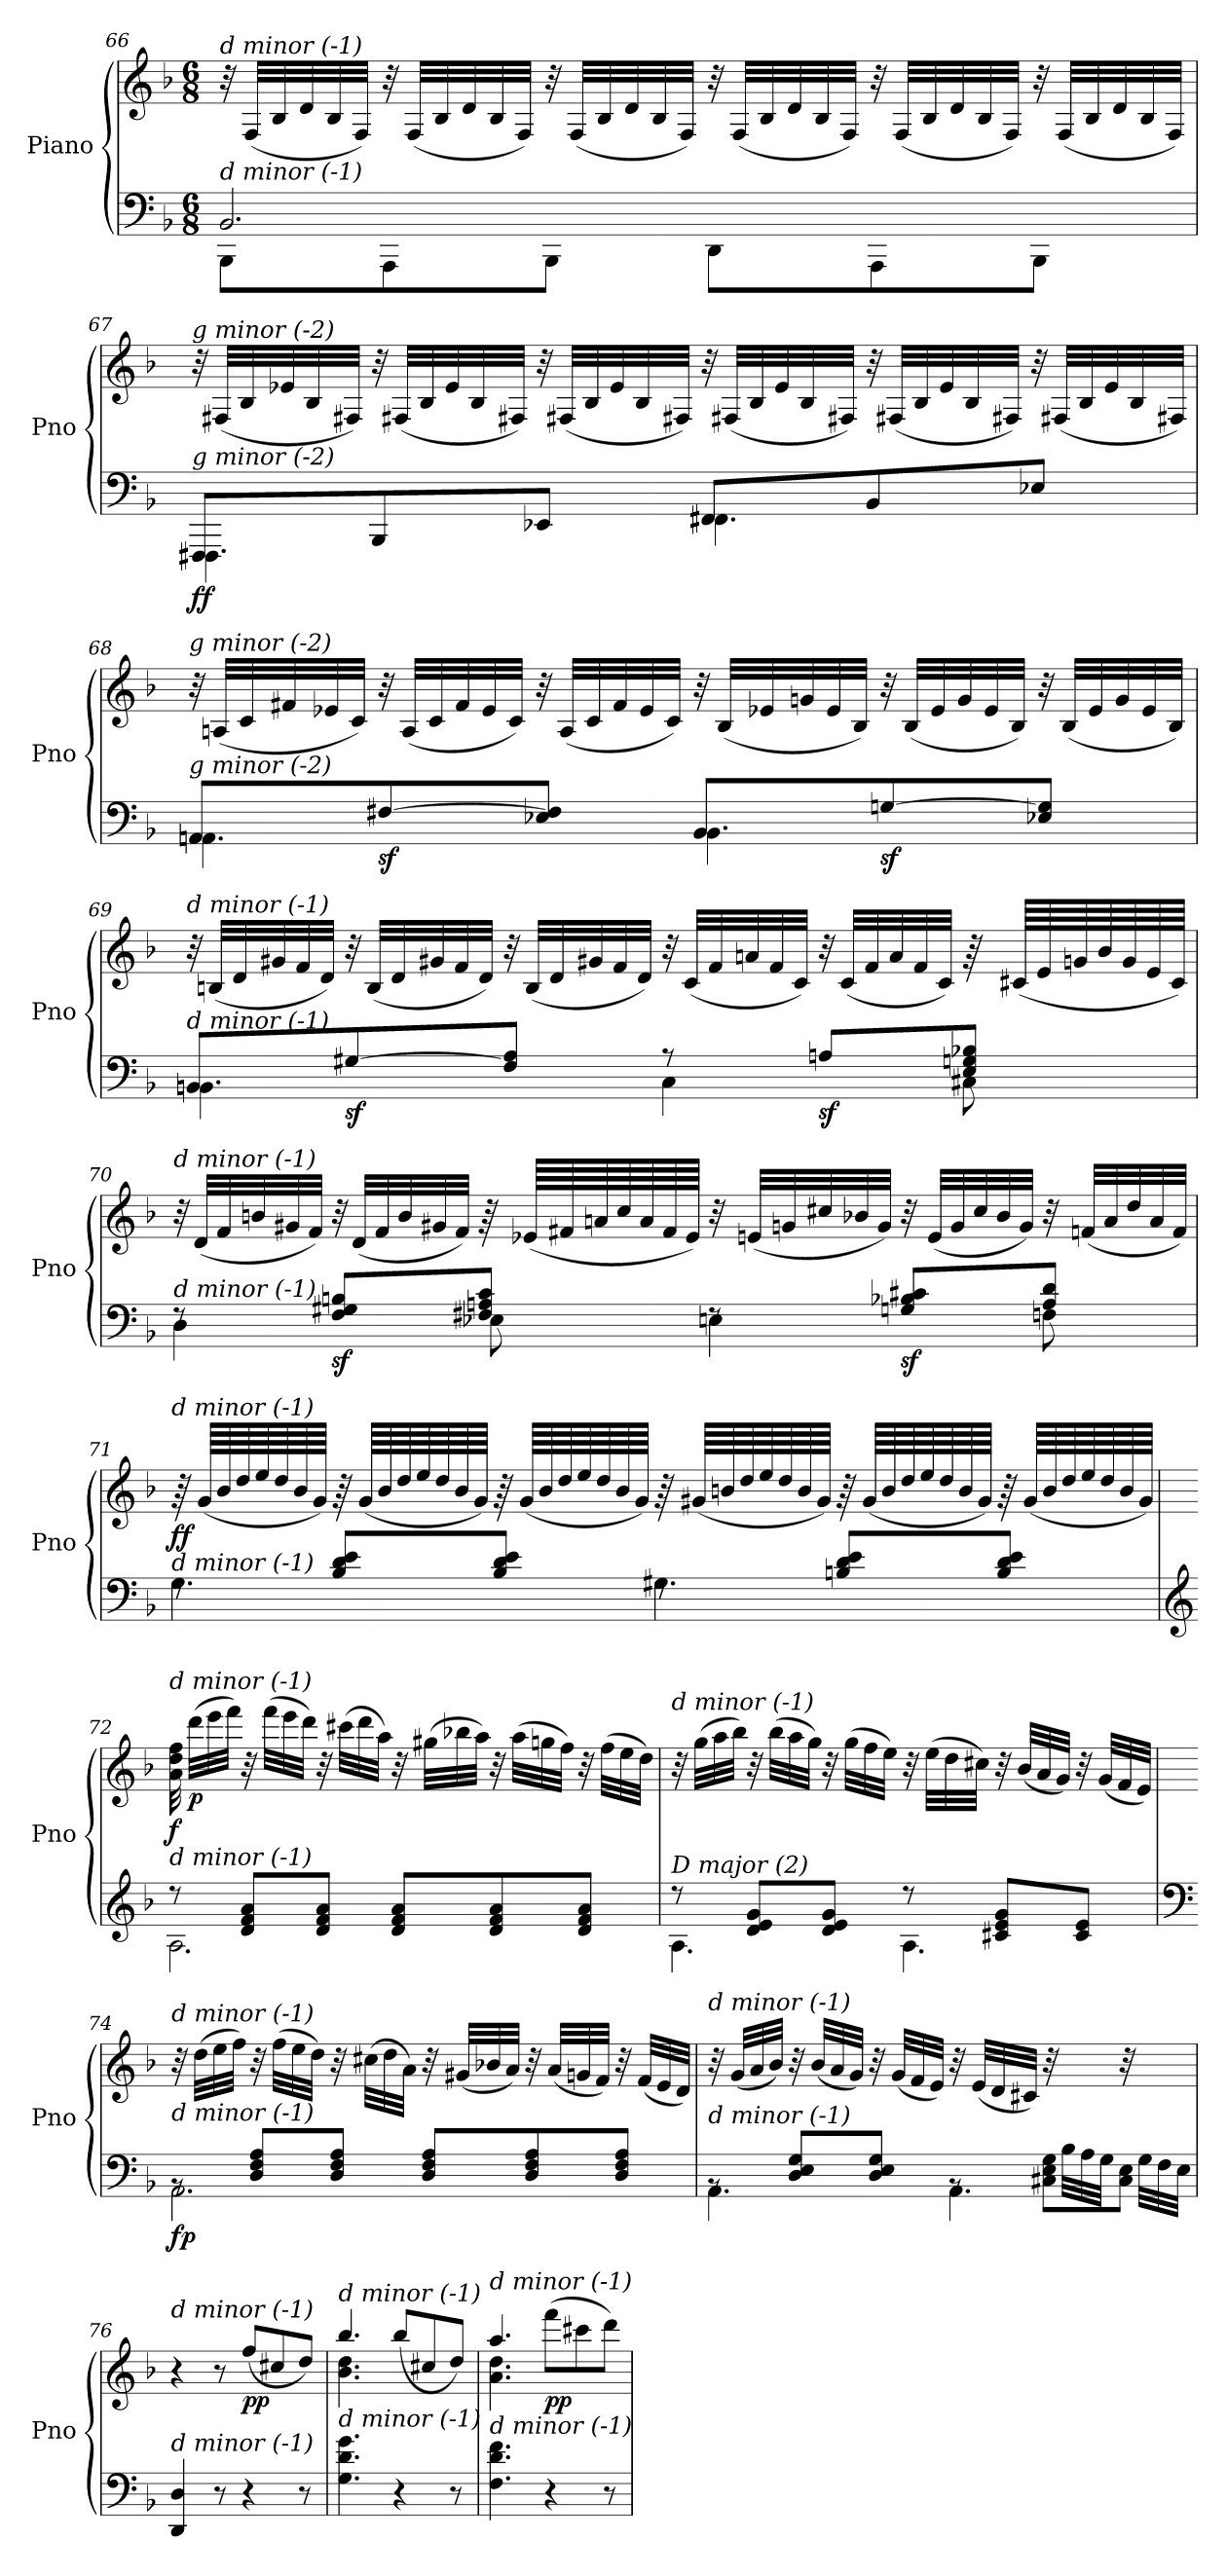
**kern	**kern	**dynam
*part1	*part1	*part1
*staff2	*staff1	*staff1/2
*I"Piano	*	*
*I'Pno	*	*
!!LO:LB:g=z
*clefF4	*clefG2	*
*k[b-]	*k[b-]	*
*M6/8	*M6/8	*
=66	=66	=66
*^	*	*
*	*	*Xtuplet	*
!	!	!LO:TX:i:t=d minor (-1)	!
!LO:TX:i:t=d minor (-1)	!	!	!
!	!	!	!LO:DY:b
2.BB-/	8BBB-\L	48r	other-dynamics
.	.	(48F/LLL	.
.	.	48B-/	.
.	.	48d/	.
.	.	48B-/	.
.	.	48F/JJJ)	.
.	8AAA\	48r	.
.	.	(48F/LLL	.
.	.	48B-/	.
.	.	48d/	.
.	.	48B-/	.
.	.	48F/JJJ)	.
.	8BBB-\J	48r	.
.	.	(48F/LLL	.
.	.	48B-/	.
.	.	48d/	.
.	.	48B-/	.
.	.	48F/JJJ)	.
.	8DD\L	48r	.
.	.	(48F/LLL	.
.	.	48B-/	.
.	.	48d/	.
.	.	48B-/	.
.	.	48F/JJJ)	.
.	8AAA\	48r	.
.	.	(48F/LLL	.
.	.	48B-/	.
.	.	48d/	.
.	.	48B-/	.
.	.	48F/JJJ)	.
.	8BBB-\J	48r	.
.	.	(48F/LLL	.
.	.	48B-/	.
.	.	48d/	.
.	.	48B-/	.
.	.	48F/JJJ)	.
!!LO:LB:g=z
=67	=67	=67	=67
!	!	!LO:TX:i:t=g minor (-2)	!
!LO:TX:i:t=g minor (-2)	!	!	!
!	!	!	!LO:DY:b=2
!	!	!	!LO:DY:n=1:b
8FFF#Xi/L	4.FFF#Xi\	48r	f f
.	.	(48F#Xi/LLL	.
.	.	48B-/	.
.	.	48e-X/	.
.	.	48B-/	.
.	.	48F#Xi/JJJ)	.
8BBB-/	.	48r	.
.	.	(48F#Xi/LLL	.
.	.	48B-/	.
.	.	48e-/	.
.	.	48B-/	.
.	.	48F#Xi/JJJ)	.
8EE-X/J	.	48r	.
.	.	(48F#Xi/LLL	.
.	.	48B-/	.
.	.	48e-/	.
.	.	48B-/	.
.	.	48F#Xi/JJJ)	.
8FF#Xi/L	4.FF#Xi\	48r	.
.	.	(48F#Xi/LLL	.
.	.	48B-/	.
.	.	48e-/	.
.	.	48B-/	.
.	.	48F#Xi/JJJ)	.
8BB-/	.	48r	.
.	.	(48F#Xi/LLL	.
.	.	48B-/	.
.	.	48e-/	.
.	.	48B-/	.
.	.	48F#Xi/JJJ)	.
8E-X/J	.	48r	.
.	.	(48F#Xi/LLL	.
.	.	48B-/	.
.	.	48e-/	.
.	.	48B-/	.
.	.	48F#Xi/JJJ)	.
!!LO:PB:g=z
=68	=68	=68	=68
!	!	!LO:TX:i:t=g minor (-2)	!
!LO:TX:i:t=g minor (-2)	!	!	!
8AAn/L	4.AAn\	48r	.
.	.	(48An/LLL	.
.	.	48c/	.
.	.	48f#X/	.
.	.	48e-X/	.
.	.	48c/JJJ)	.
!	!	!	!LO:DY:b=2
[8F#X/	.	48r	sf
.	.	(48A/LLL	.
.	.	48c/	.
.	.	48f#/	.
.	.	48e-/	.
.	.	48c/JJJ)	.
8E-X/ 8F#/]J	.	48r	.
.	.	(48A/LLL	.
.	.	48c/	.
.	.	48f#/	.
.	.	48e-/	.
.	.	48c/JJJ)	.
8BB-/L	4.BB-\	48r	.
.	.	(48B-/LLL	.
.	.	48e-X/	.
.	.	48gn/	.
.	.	48e-/	.
.	.	48B-/JJJ)	.
!	!	!	!LO:DY:b=2
[8Gn/	.	48r	sf
.	.	(48B-/LLL	.
.	.	48e-/	.
.	.	48g/	.
.	.	48e-/	.
.	.	48B-/JJJ)	.
8E-X/ 8G/]J	.	48r	.
.	.	(48B-/LLL	.
.	.	48e-/	.
.	.	48g/	.
.	.	48e-/	.
.	.	48B-/JJJ)	.
!!LO:LB:g=z
=69	=69	=69	=69
!	!	!LO:TX:i:t=d minor (-1)	!
!LO:TX:i:t=d minor (-1)	!	!	!
8BBn/L	4.BBn\	48r	.
.	.	(48Bn/LLL	.
.	.	48d/	.
.	.	48g#Xi/	.
.	.	48f/	.
.	.	48d/JJJ)	.
!	!	!	!LO:DY:b=2
[8G#Xi/	.	48r	sf
.	.	(48B/LLL	.
.	.	48d/	.
.	.	48g#Xi/	.
.	.	48f/	.
.	.	48d/JJJ)	.
8F/ 8A-/]J	.	48r	.
.	.	(48B/LLL	.
.	.	48d/	.
.	.	48g#Xi/	.
.	.	48f/	.
.	.	48d/JJJ)	.
8r	4C\	48r	.
.	.	(48c/LLL	.
.	.	48f/	.
.	.	48an/	.
.	.	48f/	.
.	.	48c/JJJ)	.
!	!	!	!LO:DY:b=2
8An/L	.	48r	sf
.	.	(48c/LLL	.
.	.	48f/	.
.	.	48a/	.
.	.	48f/	.
.	.	48c/JJJ)	.
8E/ 8G/ 8B-X/J	8C#X\	64r	.
.	.	(64c#X/LLLL	.
.	.	64e/	.
.	.	64g/	.
.	.	64b-/	.
.	.	64g/	.
.	.	64e/	.
.	.	64c#/JJJJ)	.
!!LO:LB:g=z
=70	=70	=70	=70
!	!	!LO:TX:i:t=d minor (-1)	!
!LO:TX:i:t=d minor (-1)	!	!	!
8rF	4D\	48r	.
.	.	(48d/LLL	.
.	.	48f/	.
.	.	48bn/	.
.	.	48g#Xi/	.
.	.	48f/JJJ)	.
!	!	!	!LO:DY:b=2
8F/ 8G#Xi/ 8Bn/L	.	48r	sf
.	.	(48d/LLL	.
.	.	48f/	.
.	.	48b/	.
.	.	48g#Xi/	.
.	.	48f/JJJ)	.
8F#X/ 8An/ 8c/J	8E-X\	64r	.
.	.	(64e-X/LLLL	.
.	.	64f#X/	.
.	.	64an/	.
.	.	64cc/	.
.	.	64a/	.
.	.	64f#/	.
.	.	64e-/JJJJ)	.
8rF	4En\	48r	.
.	.	(48en/LLL	.
.	.	48g/	.
.	.	48cc#X/	.
.	.	48b-X/	.
.	.	48g/JJJ)	.
!	!	!	!LO:DY:b=2
8G/ 8B-X/ 8c#X/L	.	48r	sf
.	.	(48e/LLL	.
.	.	48g/	.
.	.	48cc#/	.
.	.	48b-/	.
.	.	48g/JJJ)	.
8A/ 8d/J	8Fn\	48r	.
.	.	(48fn/LLL	.
.	.	48a/	.
.	.	48dd/	.
.	.	48a/	.
.	.	48f/JJJ)	.
!!LO:LB:g=z
=71	=71	=71	=71
!	!	!LO:TX:i:t=d minor (-1)	!
!LO:TX:i:t=d minor (-1)	!	!	!
!	!	!	!LO:DY:b
8rF	4.G\	64r	ff
.	.	(64g/LLLL	.
.	.	64b-/	.
.	.	64dd/	.
.	.	64ee/	.
.	.	64dd/	.
.	.	64b-/	.
.	.	64g/JJJJ)	.
8B-/ 8d/ 8e/L	.	64r	.
.	.	(64g/LLLL	.
.	.	64b-/	.
.	.	64dd/	.
.	.	64ee/	.
.	.	64dd/	.
.	.	64b-/	.
.	.	64g/JJJJ)	.
8B-/ 8d/ 8e/J	.	64r	.
.	.	(64g/LLLL	.
.	.	64b-/	.
.	.	64dd/	.
.	.	64ee/	.
.	.	64dd/	.
.	.	64b-/	.
.	.	64g/JJJJ)	.
8rF	4.G#X\	64r	.
.	.	(64g#X/LLLL	.
.	.	64bn/	.
.	.	64dd/	.
.	.	64ee/	.
.	.	64dd/	.
.	.	64b/	.
.	.	64g#/JJJJ)	.
8Bn/ 8d/ 8e/L	.	64r	.
.	.	(64g#/LLLL	.
.	.	64b/	.
.	.	64dd/	.
.	.	64ee/	.
.	.	64dd/	.
.	.	64b/	.
.	.	64g#/JJJJ)	.
8B/ 8d/ 8e/J	.	64r	.
.	.	(64g#/LLLL	.
.	.	64b/	.
.	.	64dd/	.
.	.	64ee/	.
.	.	64dd/	.
.	.	64b/	.
.	.	64g#/JJJJ)	.
!!LO:LB:g=z
=72	=72	=72	=72
*clefG2	*	*	*
!	!	!LO:TX:i:t=d minor (-1)	!
!LO:TX:i:t=d minor (-1)	!	!	!
!	!	!	!LO:DY:b
8r	2.A\	32a\ 32dd\ 32ff\	f
!	!	!	!LO:DY:b
.	.	(32ddd\LLL	p
.	.	32eee\	.
.	.	32fff\JJJ)	.
8d/ 8f/ 8a/L	.	32r	.
.	.	(32fff\LLL	.
.	.	32eee\	.
.	.	32ddd\JJJ)	.
8d/ 8f/ 8a/J	.	32r	.
.	.	(32ccc#X\LLL	.
.	.	32ddd\	.
.	.	32aa\JJJ)	.
8d/ 8f/ 8a/L	.	32r	.
.	.	(32gg#X\LLL	.
.	.	32bb-X\	.
.	.	32aa\JJJ)	.
8d/ 8f/ 8a/	.	32r	.
.	.	(32aa\LLL	.
.	.	32ggn\	.
.	.	32ff\JJJ)	.
8d/ 8f/ 8a/J	.	32r	.
.	.	(32ff\LLL	.
.	.	32ee\	.
.	.	32dd\JJJ)	.
!!LO:PB:g=z
=73	=73	=73	=73
!	!	!LO:TX:i:t=d minor (-1)	!
!LO:TX:i:t=D major (2)	!	!	!
8r	4.A\	32r	.
.	.	(32gg\LLL	.
.	.	32aa\	.
.	.	32bb-\JJJ)	.
8d/ 8e/ 8g/L	.	32r	.
.	.	(32bb-\LLL	.
.	.	32aa\	.
.	.	32gg\JJJ)	.
8d/ 8e/ 8g/J	.	32r	.
.	.	(32gg\LLL	.
.	.	32ff\	.
.	.	32ee\JJJ)	.
8r	4.A\	32r	.
.	.	(32ee\LLL	.
.	.	32dd\	.
.	.	32cc#X\JJJ)	.
8c#X/ 8e/ 8g/L	.	32r	.
.	.	(32b-/LLL	.
.	.	32a/	.
.	.	32g/JJJ)	.
8c#/ 8e/J	.	32r	.
.	.	(32g/LLL	.
.	.	32f/	.
.	.	32e/JJJ)	.
=74	=74	=74	=74
*clefF4	*	*	*
!	!	!LO:TX:i:t=d minor (-1)	!
!LO:TX:i:t=d minor (-1)	!	!	!
!	!	!	!LO:DY:b=2
8rBB	2.AA\	32r	fp
.	.	(32dd\LLL	.
.	.	32ee\	.
.	.	32ff\JJJ)	.
8D/ 8F/ 8A/L	.	32r	.
.	.	(32ff\LLL	.
.	.	32ee\	.
.	.	32dd\JJJ)	.
8D/ 8F/ 8A/J	.	32r	.
.	.	(32cc#X\LLL	.
.	.	32dd\	.
.	.	32a\JJJ)	.
8D/ 8F/ 8A/L	.	32r	.
.	.	(32g#X/LLL	.
.	.	32b-X/	.
.	.	32a/JJJ)	.
8D/ 8F/ 8A/	.	32r	.
.	.	(32a/LLL	.
.	.	32gn/	.
.	.	32f/JJJ)	.
8D/ 8F/ 8A/J	.	32r	.
.	.	(32f/LLL	.
.	.	32e/	.
.	.	32d/JJJ)	.
!!LO:LB:g=z
=75	=75	=75	=75
*	*^	*	*
!	!	!	!LO:TX:i:t=d minor (-1)	!
!LO:TX:i:t=d minor (-1)	!	!	!	!
2ryy	8rBB	4.AA\	32r	.
.	.	.	(32g/LLL	.
.	.	.	32a/	.
.	.	.	32b-/JJJ)	.
.	8D/ 8E/ 8G/L	.	32r	.
.	.	.	(32b-/LLL	.
.	.	.	32a/	.
.	.	.	32g/JJJ)	.
.	8D/ 8E/ 8G/J	.	32r	.
.	.	.	(32g/LLL	.
.	.	.	32f/	.
.	.	.	32e/JJJ)	.
.	8rBB	4.AA\	32r	.
.	.	.	(32e/LLL	.
.	.	.	32d/	.
.	.	.	32c#X/JJJ)	.
32ryy	8C#X\ 8E\ 8G\L	.	32r	.
32B-\LLL	.	.	16.ryy	.
32A\	.	.	.	.
32G\JJJ	.	.	.	.
32ryy	8C#\ 8E\J	.	32r	.
32G\LLL	.	.	16.ryy	.
32F\	.	.	.	.
32E\JJJ	.	.	.	.
*v	*v	*v	*	*
=76	=76	=76
!	!LO:TX:i:t=d minor (-1)	!
!LO:TX:i:t=d minor (-1)	!	!
4DD/ 4D/	4r	.
8r	8r	.
!	!	!LO:DY:b
4r	(>8ff/L	pp
.	8cc#X/	.
8r	8dd/J)	.
=77	=77	=77
*^	*^	*
!	!	!LO:TX:i:t=d minor (-1)	!	!
!LO:TX:i:t=d minor (-1)	!	!	!	!
4.ryy	4.G\ 4.d\ 4.g\	4.bb-/	4.b-\ 4.dd\	.
4.ryy	4r	(>8bb-/L	4.ryy	.
.	.	8cc#X/	.	.
.	8r	8dd/J)	.	.
=78	=78	=78	=78	=78
!	!	!LO:TX:i:t=d minor (-1)	!	!
!LO:TX:i:t=d minor (-1)	!	!	!	!
4.ryy	4.F\ 4.d\ 4.f\	4.aa/	4.a\ 4.dd\	.
!	!	!	!	!LO:DY:b
4.ryy	4r	(>8fff\L	4.ryy	pp
.	.	8ccc#X\	.	.
.	8r	8ddd\J)	.	.
*v	*v	*	*	*
*	*v	*v	*
=	=	=
*-	*-	*-
